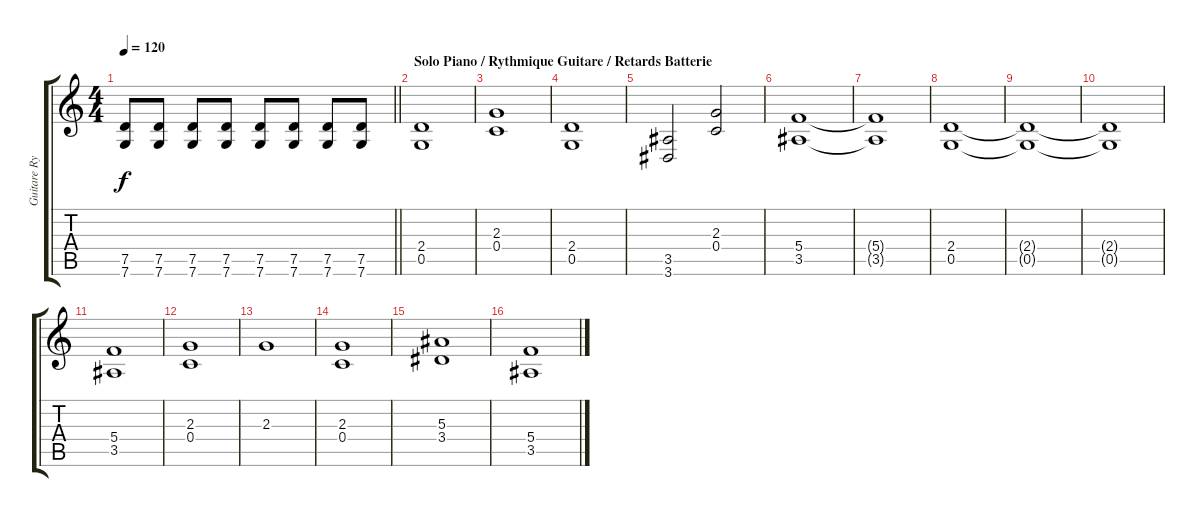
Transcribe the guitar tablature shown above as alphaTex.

\track ("Guitare Rythmique" "Guitare Ry") {instrument distortionguitar}
\staff {score tabs}
\tuning (D4 A3 F3 C3 G2 C2) {hide}
\ts (4 4)
\tempo 120
\clef g2
\barLineRight lightlight
\ks c
(7.5 7.6).8{dy f} (7.5 7.6).8 (7.5 7.6).8 (7.5 7.6).8 (7.5 7.6).8 (7.5 7.6).8 (7.5 7.6).8 (7.5 7.6).8 |
\section ("" "Solo Piano / Rythmique Guitare / Retards Batterie")
(2.4 0.5).1 |
(2.3 0.4).1 |
(2.4 0.5).1 |
(3.5 3.6).2 (2.3 0.4).2 |
(5.4 3.5).1 |
(5.4{t} 3.5{t}).1 |
(2.4 0.5).1 |
(2.4{t} 0.5{t}).1 |
(2.4{t} 0.5{t}).1 |
(5.4 3.5).1 |
(2.3 0.4).1 |
2.3.1 |
(2.3 0.4).1 |
(5.3 3.4).1 |
(5.4 3.5).1
